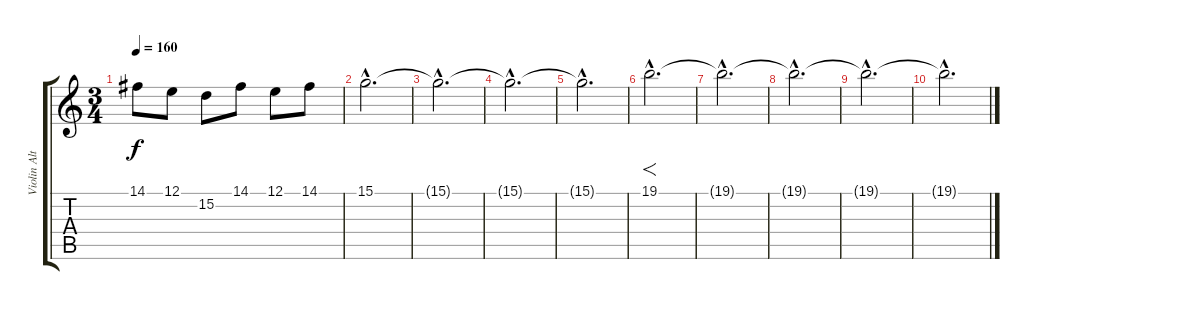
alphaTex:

\track ("Violin Alto" "Violin Alt") {instrument violin}
\staff {score tabs}
\tuning (E4 B3 G3 D3 A2 E2) {hide}
\ts (3 4)
\tempo 160
\clef g2
\ks c
14.1.8{dy f} 12.1.8 15.2.8 14.1.8 12.1.8 14.1.8 |
15.1{hac}.2{d} |
15.1{hac t}.2{d} |
15.1{hac t}.2{d} |
15.1{hac t}.2{d} |
19.1{hac}.2{f d} |
19.1{hac t}.2{d} |
19.1{hac t}.2{d} |
19.1{hac t}.2{d volume 0} |
19.1{hac t}.2{d}
